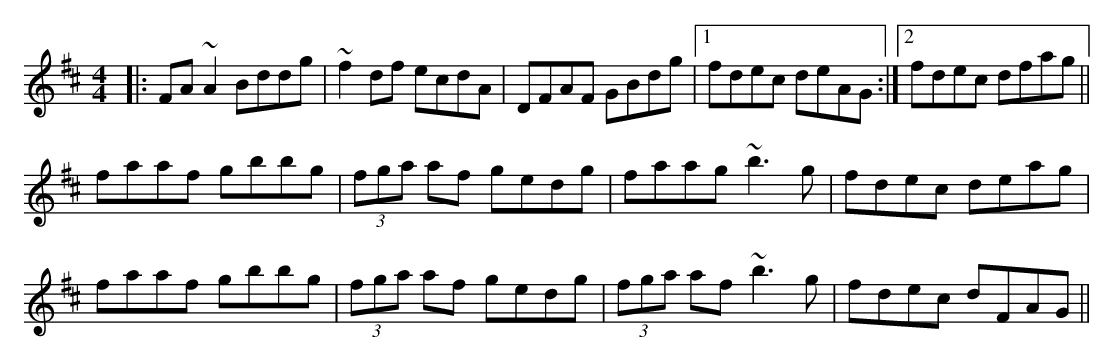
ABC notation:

X:1
M:4/4
K:D
|:FA~A2 Bddg|~f2df ecdA|DFAF GBdg|1 fdec deAG:|2 fdec dfag||
faaf gbbg|(3fga af gedg|faag ~b3g|fdec deag|
faaf gbbg|(3fga af gedg|(3fga af ~b3g|fdec dFAG||
